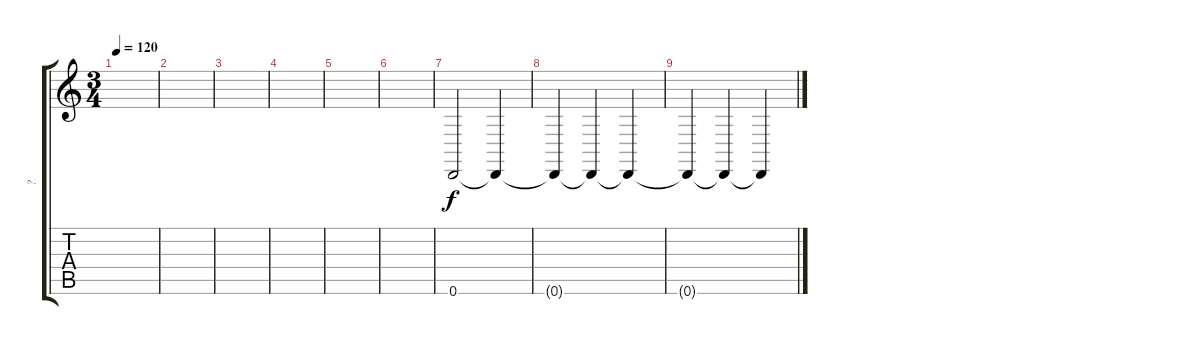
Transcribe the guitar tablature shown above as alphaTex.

\track ("?" "?") {instrument fx2soundtrack}
\staff {score tabs}
\tuning (E4 B3 G3 D3 A2 D2) {hide}
\ts (3 4)
\tempo 120
\clef g2
\ks c
|
|
|
|
|
|
0.6.2{volume 0} 0.6{t}.4 |
0.6{t}.4 0.6{t}.4 0.6{t}.4 |
0.6{t}.4 0.6{t}.4 0.6{t}.4
